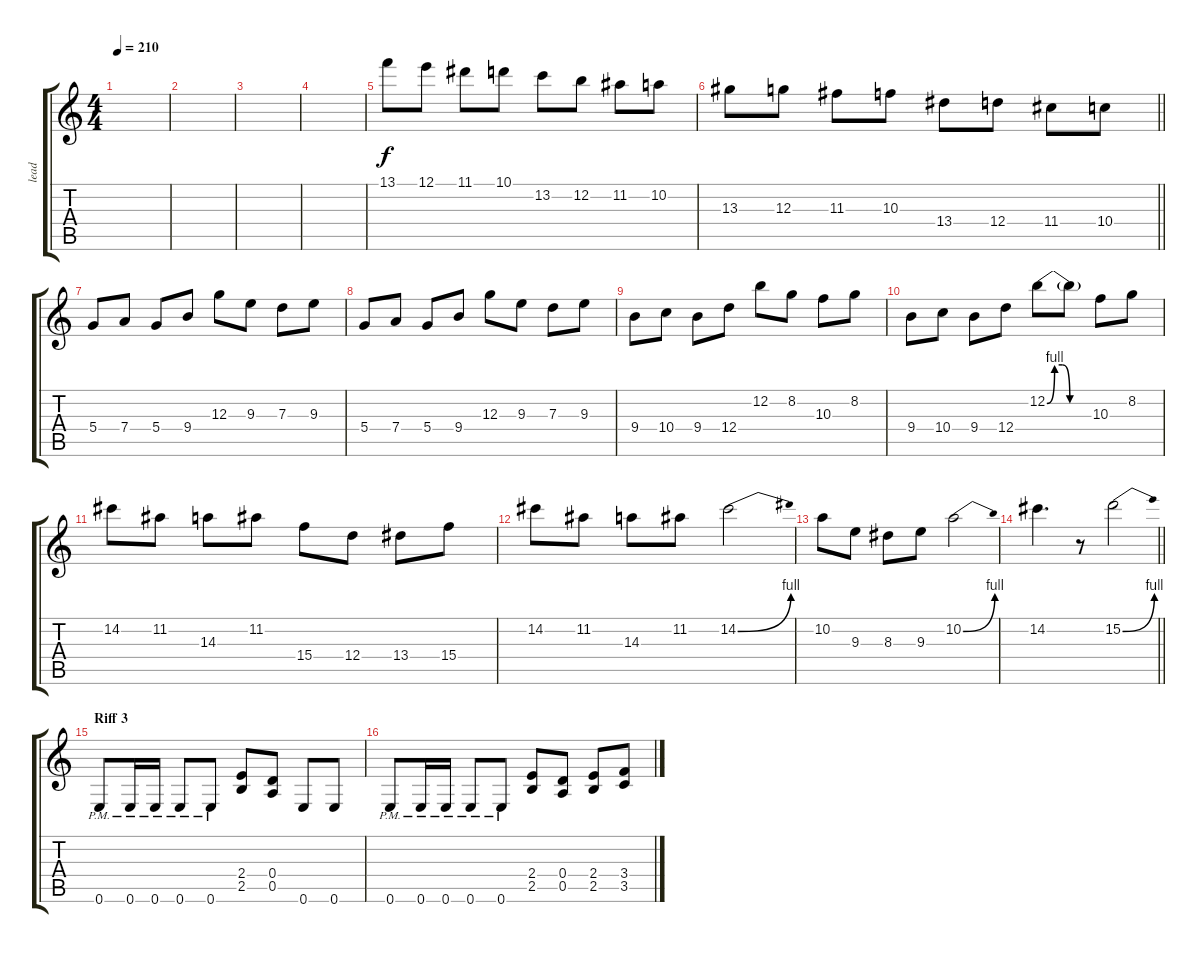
\track ("lead" "lead") {instrument distortionguitar}
\staff {score tabs}
\tuning (E4 B3 G3 D3 A2 E2) {hide}
\ts (4 4)
\tempo 210
\clef g2
\ks c
|
|
|
|
13.1.8 12.1.8 11.1.8 10.1.8 13.2.8 12.2.8 11.2.8 10.2.8 |
\barLineRight lightlight
13.3.8 12.3.8 11.3.8 10.3.8 13.4.8 12.4.8 11.4.8 10.4.8 |
5.4.8 7.4.8 5.4.8 9.4.8 12.3.8 9.3.8 7.3.8 9.3.8 |
5.4.8 7.4.8 5.4.8 9.4.8 12.3.8 9.3.8 7.3.8 9.3.8 |
9.4.8 10.4.8 9.4.8 12.4.8 12.2.8 8.2.8 10.3.8 8.2.8 |
9.4.8 10.4.8 9.4.8 12.4.8 12.2{be (custom 0 0 10 4 20 4 30 0 60 0)}.8 12.2{t}.8 10.3.8 8.2.8 |
14.2.8 11.2.8 14.3.8 11.2.8 15.4.8 12.4.8 13.4.8 15.4.8 |
14.2.8 11.2.8 14.3.8 11.2.8 14.2{be (bend 0 0 60 4)}.2 |
10.2.8 9.3.8 8.3.8 9.3.8 10.2{be (bend 0 0 60 4)}.2 |
\barLineRight lightlight
14.2.4{d} r.8 15.2{be (bend 0 0 60 4)}.2 |
\section ("" "Riff 3")
0.6{pm}.8 0.6{pm}.16 0.6{pm}.16 0.6{pm}.8 0.6{pm}.8 (2.4 2.5).8 (0.4 0.5).8 0.6.8 0.6.8 |
0.6{pm}.8 0.6{pm}.16 0.6{pm}.16 0.6{pm}.8 0.6{pm}.8 (2.4 2.5).8 (0.4 0.5).8 (2.4 2.5).8 (3.4 3.5).8
